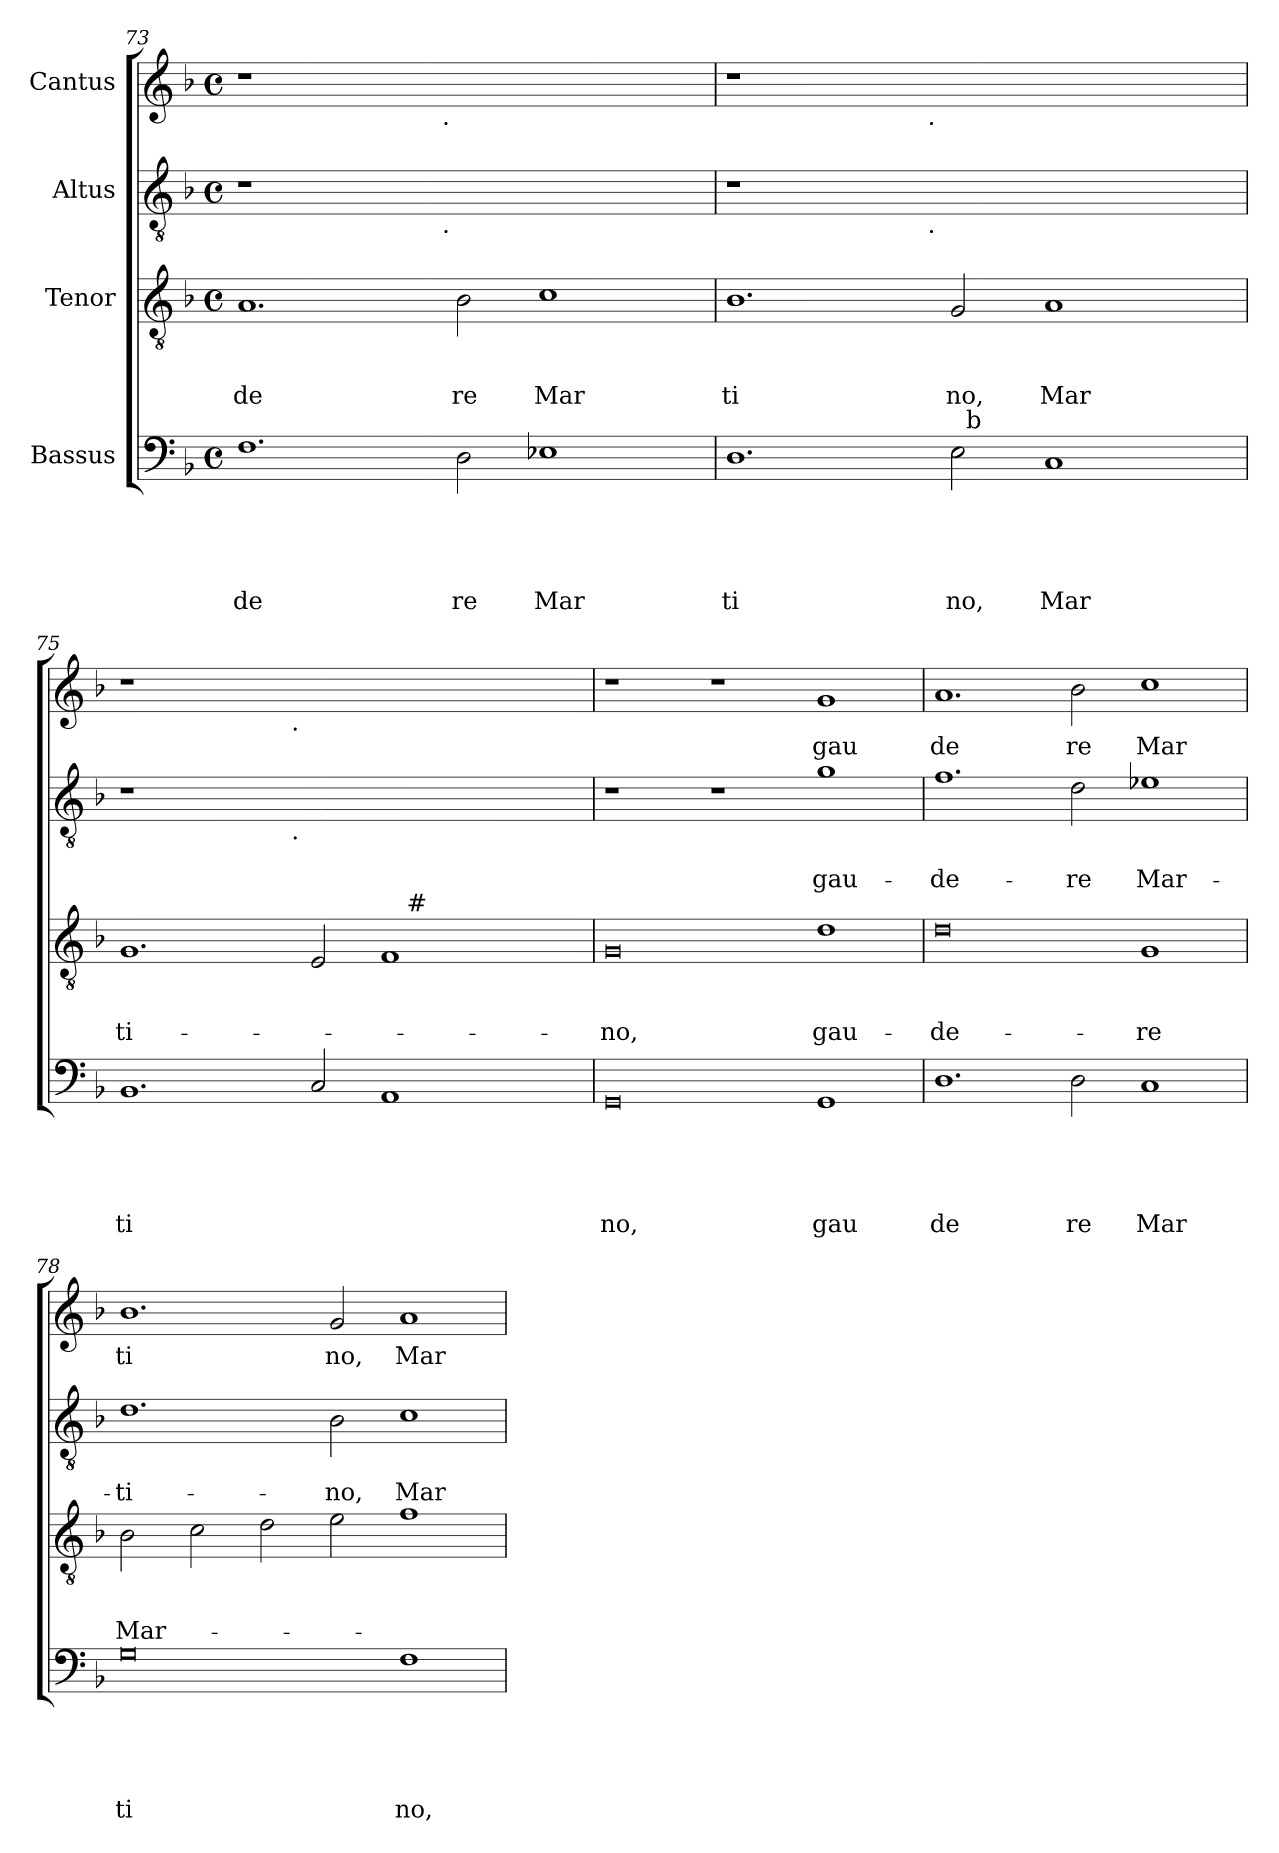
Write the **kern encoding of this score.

**kern	**text	**text	**text	**text	**text	**kern	**text	**text	**text	**kern	**text	**text	**kern	**text
*part4	*part4	*part4	*part4	*part4	*part4	*part3	*part3	*part3	*part3	*part2	*part2	*part2	*part1	*part1
*staff4	*staff4	*staff4	*staff4	*staff4	*staff4	*staff3	*staff3	*staff3	*staff3	*staff2	*staff2	*staff2	*staff1	*staff1
*I"Bassus	*	*	*	*	*	*I"Tenor	*	*	*	*I"Altus	*	*	*I"Cantus	*
*clefF4	*	*	*	*	*	*clefGv2	*	*	*	*clefGv2	*	*	*clefG2	*
*k[b-]	*	*	*	*	*	*k[b-]	*	*	*	*k[b-]	*	*	*k[b-]	*
*F:	*	*	*	*	*	*F:	*	*	*	*F:	*	*	*F:	*
*M4/4	*	*	*	*	*	*M4/4	*	*	*	*M4/4	*	*	*M4/4	*
*met(c)	*	*	*	*	*	*met(c)	*	*	*	*met(c)	*	*	*met(c)	*
=73	=73	=73	=73	=73	=73	=73	=73	=73	=73	=73	=73	=73	=73	=73
!	!	!	!	!	!LO:LY:b	!	!	!	!LO:LY:b	!	!	!	!	!
1.F	.	.	.	.	de	1.A	.	.	de	1r	.	.	1r	.
.	.	.	.	.	.	.	.	.	.	4...ryy	.	.	4...ryy	.
!	!	!	!	!	!	!	!	!	!	!	!	!	!LO:TX:b:t=.	!
!	!	!	!	!	!	!	!	!	!	!LO:TX:b:t=.	!	!	!	!
.	.	.	.	.	.	.	.	.	.	1ryy	.	.	1ryy	.
!	!	!	!	!	!LO:LY:b	!	!	!	!LO:LY:b	!	!	!	!	!
2D\	.	.	.	.	re	2B-\	.	.	re	.	.	.	.	.
!	!	!	!	!	!LO:LY:b	!	!	!	!LO:LY:b	!	!	!	!	!
1E-X	.	.	.	.	Mar	1c	.	.	Mar	.	.	.	.	.
.	.	.	.	.	.	.	.	.	.	2ryy	.	.	2ryy	.
.	.	.	.	.	.	.	.	.	.	32ryy	.	.	32ryy	.
=74	=74	=74	=74	=74	=74	=74	=74	=74	=74	=74	=74	=74	=74	=74
!	!	!	!	!	!LO:LY:b	!	!	!	!LO:LY:b	!	!	!	!	!
*^	*	*	*	*	*	*	*	*	*	*	*	*	*	*
1.D	1ryy	.	.	.	.	ti	1.B-	.	.	ti	1r	.	.	1r	.
.	2ryy	.	.	.	.	.	.	.	.	.	4..ryy	.	.	4..ryy	.
!	!	!	!	!	!	!	!	!	!	!	!	!	!	!LO:TX:b:t=.	!
!	!	!	!	!	!	!	!	!	!	!	!LO:TX:b:t=.	!	!	!	!
.	.	.	.	.	.	.	.	.	.	.	1ryy	.	.	1ryy	.
!	!	!	!	!	!	!LO:LY:b	!	!	!	!LO:LY:b	!	!	!	!	!
2E\	32ryy	.	.	.	.	no,	2G/	.	.	no,	.	.	.	.	.
!	!LO:TX:a:t=b	!	!	!	!	!	!	!	!	!	!	!	!	!	!
.	1ryy	.	.	.	.	.	.	.	.	.	.	.	.	.	.
!	!	!	!	!	!	!LO:LY:b	!	!	!	!LO:LY:b	!	!	!	!	!
1C	.	.	.	.	.	Mar	1A	.	.	Mar	.	.	.	.	.
.	.	.	.	.	.	.	.	.	.	.	2ryy	.	.	2ryy	.
.	4...ryy	.	.	.	.	.	.	.	.	.	.	.	.	.	.
.	.	.	.	.	.	.	.	.	.	.	16ryy	.	.	16ryy	.
!!LO:LB:g=z
=75	=75	=75	=75	=75	=75	=75	=75	=75	=75	=75	=75	=75	=75	=75	=75
!	!	!	!	!	!	!LO:LY:b	!	!	!	!LO:LY:b	!	!	!	!	!
*v	*v	*	*	*	*	*	*^	*	*	*	*	*	*	*	*
1.BB-	.	.	.	.	ti	1.G	1ryy	.	.	ti-	1r	.	.	1r	.
.	.	.	.	.	.	.	1ryy	.	.	.	4..ryy	.	.	4..ryy	.
!	!	!	!	!	!	!	!	!	!	!	!	!	!	!LO:TX:b:t=.	!
!	!	!	!	!	!	!	!	!	!	!	!LO:TX:b:t=.	!	!	!	!
.	.	.	.	.	.	.	.	.	.	.	1ryy	.	.	1ryy	.
2C/	.	.	.	.	.	2E/	.	.	.	.	.	.	.	.	.
1AA	.	.	.	.	.	1F	16.ryy	.	.	.	.	.	.	.	.
!	!	!	!	!	!	!	!LO:TX:a:t=#	!	!	!	!	!	!	!	!
.	.	.	.	.	.	.	2ryy	.	.	.	.	.	.	.	.
.	.	.	.	.	.	.	.	.	.	.	2ryy	.	.	2ryy	.
.	.	.	.	.	.	.	4ryy	.	.	.	.	.	.	.	.
.	.	.	.	.	.	.	8ryy	.	.	.	.	.	.	.	.
.	.	.	.	.	.	.	.	.	.	.	16ryy	.	.	16ryy	.
.	.	.	.	.	.	.	32ryy	.	.	.	.	.	.	.	.
=76	=76	=76	=76	=76	=76	=76	=76	=76	=76	=76	=76	=76	=76	=76	=76
!	!	!	!	!	!LO:LY:b	!	!	!	!	!LO:LY:b	!	!	!	!	!
*	*	*	*	*	*	*v	*v	*	*	*	*	*	*	*	*
0GG	.	.	.	.	no,	0G	.	.	-no,	1r	.	.	1r	.
.	.	.	.	.	.	.	.	.	.	1r	.	.	1r	.
!	!	!	!	!	!LO:LY:b	!	!	!	!LO:LY:b	!	!	!LO:LY:b	!	!LO:LY:b
1GG	.	.	.	.	gau	1d	.	.	gau-	1g	.	gau-	1g	gau
=77	=77	=77	=77	=77	=77	=77	=77	=77	=77	=77	=77	=77	=77	=77
!	!	!	!	!	!LO:LY:b	!	!	!	!LO:LY:b	!	!	!LO:LY:b	!	!LO:LY:b
1.D	.	.	.	.	de	0d	.	.	-de-	1.f	.	-de-	1.a	de
!	!	!	!	!	!LO:LY:b	!	!	!	!	!	!	!LO:LY:b	!	!LO:LY:b
2D\	.	.	.	.	re	.	.	.	.	2d\	.	-re	2b-\	re
!	!	!	!	!	!LO:LY:b	!	!	!	!LO:LY:b	!	!	!LO:LY:b	!	!LO:LY:b
1C	.	.	.	.	Mar	1G	.	.	-re	1e-X	.	Mar-	1cc	Mar
=78	=78	=78	=78	=78	=78	=78	=78	=78	=78	=78	=78	=78	=78	=78
!	!	!	!	!	!LO:LY:b	!	!	!	!LO:LY:b	!	!	!LO:LY:b	!	!LO:LY:b
0G	.	.	.	.	ti	2B-\	.	.	Mar-	1.d	.	-ti-	1.b-	ti
.	.	.	.	.	.	2c\	.	.	.	.	.	.	.	.
.	.	.	.	.	.	2d\	.	.	.	.	.	.	.	.
!	!	!	!	!	!	!	!	!	!	!	!	!LO:LY:b	!	!LO:LY:b
.	.	.	.	.	.	2e\	.	.	.	2B-\	.	-no,	2g/	no,
!	!	!	!	!	!LO:LY:b	!	!	!	!	!	!	!LO:LY:b	!	!LO:LY:b
1F	.	.	.	.	no,	1f	.	.	.	1c	.	Mar-	1a	Mar
=	=	=	=	=	=	=	=	=	=	=	=	=	=	=
*-	*-	*-	*-	*-	*-	*-	*-	*-	*-	*-	*-	*-	*-	*-
